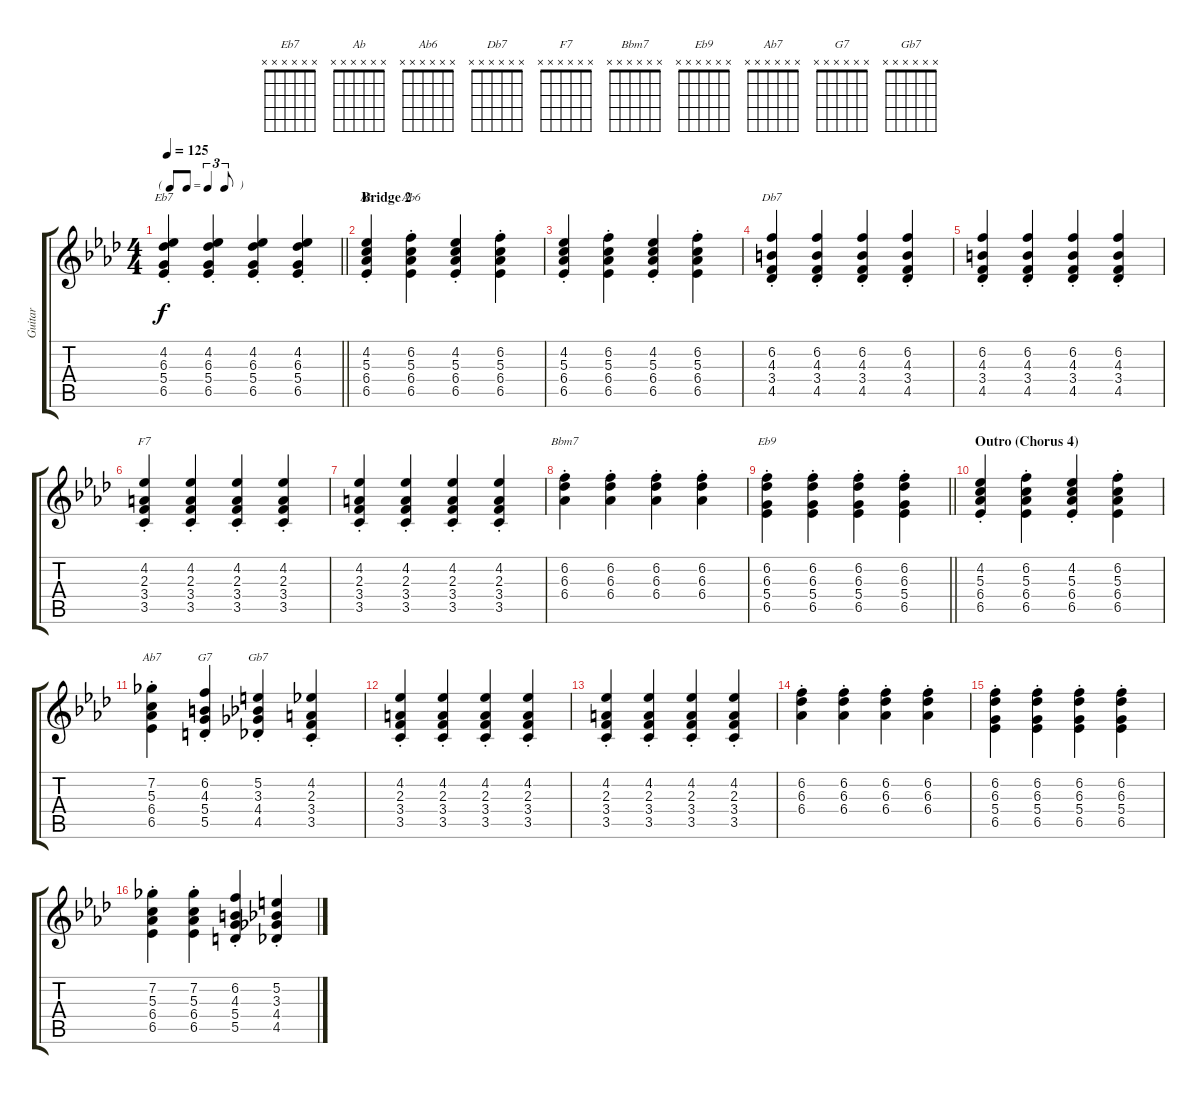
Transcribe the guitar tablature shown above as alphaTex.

\track ("Guitar" "Guitar") {instrument electricguitarjazz}
\staff {score tabs}
\tuning (E4 B3 G3 D3 A2 E2) {hide}
\chord ("Eb7" x x x x x x)
\chord ("Ab" x x x x x x)
\chord ("Ab6" x x x x x x)
\chord ("Db7" x x x x x x)
\chord ("F7" x x x x x x)
\chord ("Bbm7" x x x x x x)
\chord ("Eb9" x x x x x x)
\chord ("Ab7" x x x x x x)
\chord ("G7" x x x x x x)
\chord ("Gb7" x x x x x x)
\ts (4 4)
\tf triplet8th
\tempo 125
\clef g2
\barLineRight lightlight
\ks ab
(4.2{st} 6.3{st} 5.4{st} 6.5{st}).4{ch "Eb7" dy f} (4.2{st} 6.3{st} 5.4{st} 6.5{st}).4 (4.2{st} 6.3{st} 5.4{st} 6.5{st}).4 (4.2{st} 6.3{st} 5.4{st} 6.5{st}).4 |
\section ("" "Bridge 2")
(4.2{st} 5.3{st} 6.4{st} 6.5{st}).4{ch "Ab"} (6.2{st} 5.3{st} 6.4{st} 6.5{st}).4{ch "Ab6"} (4.2{st} 5.3{st} 6.4{st} 6.5{st}).4 (6.2{st} 5.3{st} 6.4{st} 6.5{st}).4 |
(4.2{st} 5.3{st} 6.4{st} 6.5{st}).4 (6.2{st} 5.3{st} 6.4{st} 6.5{st}).4 (4.2{st} 5.3{st} 6.4{st} 6.5{st}).4 (6.2{st} 5.3{st} 6.4{st} 6.5{st}).4 |
(6.2{st} 4.3{st} 3.4{st} 4.5{st}).4{ch "Db7"} (6.2{st} 4.3{st} 3.4{st} 4.5{st}).4 (6.2{st} 4.3{st} 3.4{st} 4.5{st}).4 (6.2{st} 4.3{st} 3.4{st} 4.5{st}).4 |
(6.2{st} 4.3{st} 3.4{st} 4.5{st}).4 (6.2{st} 4.3{st} 3.4{st} 4.5{st}).4 (6.2{st} 4.3{st} 3.4{st} 4.5{st}).4 (6.2{st} 4.3{st} 3.4{st} 4.5{st}).4 |
(4.2{st} 2.3{st} 3.4{st} 3.5{st}).4{ch "F7"} (4.2{st} 2.3{st} 3.4{st} 3.5{st}).4 (4.2{st} 2.3{st} 3.4{st} 3.5{st}).4 (4.2{st} 2.3{st} 3.4{st} 3.5{st}).4 |
(4.2{st} 2.3{st} 3.4{st} 3.5{st}).4 (4.2{st} 2.3{st} 3.4{st} 3.5{st}).4 (4.2{st} 2.3{st} 3.4{st} 3.5{st}).4 (4.2{st} 2.3{st} 3.4{st} 3.5{st}).4 |
(6.2{st} 6.3{st} 6.4{st}).4{ch "Bbm7"} (6.2{st} 6.3{st} 6.4{st}).4 (6.2{st} 6.3{st} 6.4{st}).4 (6.2{st} 6.3{st} 6.4{st}).4 |
\barLineRight lightlight
(6.2{st} 6.3{st} 5.4{st} 6.5{st}).4{ch "Eb9"} (6.2{st} 6.3{st} 5.4{st} 6.5{st}).4 (6.2{st} 6.3{st} 5.4{st} 6.5{st}).4 (6.2{st} 6.3{st} 5.4{st} 6.5{st}).4 |
\section ("" "Outro (Chorus 4)")
(4.2{st} 5.3{st} 6.4{st} 6.5{st}).4 (6.2{st} 5.3{st} 6.4{st} 6.5{st}).4 (4.2{st} 5.3{st} 6.4{st} 6.5{st}).4 (6.2{st} 5.3{st} 6.4{st} 6.5{st}).4 |
(7.2{st} 5.3{st} 6.4{st} 6.5{st}).4{ch "Ab7"} (6.2{st} 4.3{st} 5.4{st} 5.5{st}).4{ch "G7"} (5.2{st} 3.3{st} 4.4{st} 4.5{st}).4{ch "Gb7"} (4.2{st} 2.3{st} 3.4{st} 3.5{st}).4 |
(4.2{st} 2.3{st} 3.4{st} 3.5{st}).4 (4.2{st} 2.3{st} 3.4{st} 3.5{st}).4 (4.2{st} 2.3{st} 3.4{st} 3.5{st}).4 (4.2{st} 2.3{st} 3.4{st} 3.5{st}).4 |
(4.2{st} 2.3{st} 3.4{st} 3.5{st}).4 (4.2{st} 2.3{st} 3.4{st} 3.5{st}).4 (4.2{st} 2.3{st} 3.4{st} 3.5{st}).4 (4.2{st} 2.3{st} 3.4{st} 3.5{st}).4 |
(6.2{st} 6.3{st} 6.4{st}).4 (6.2{st} 6.3{st} 6.4{st}).4 (6.2{st} 6.3{st} 6.4{st}).4 (6.2{st} 6.3{st} 6.4{st}).4 |
(6.2{st} 6.3{st} 5.4{st} 6.5{st}).4 (6.2{st} 6.3{st} 5.4{st} 6.5{st}).4 (6.2{st} 6.3{st} 5.4{st} 6.5{st}).4 (6.2{st} 6.3{st} 5.4{st} 6.5{st}).4 |
(7.2{st} 5.3{st} 6.4{st} 6.5{st}).4 (7.2{st} 5.3{st} 6.4{st} 6.5{st}).4 (6.2{st} 4.3{st} 5.4{st} 5.5{st}).4 (5.2{st} 3.3{st} 4.4{st} 4.5{st}).4
